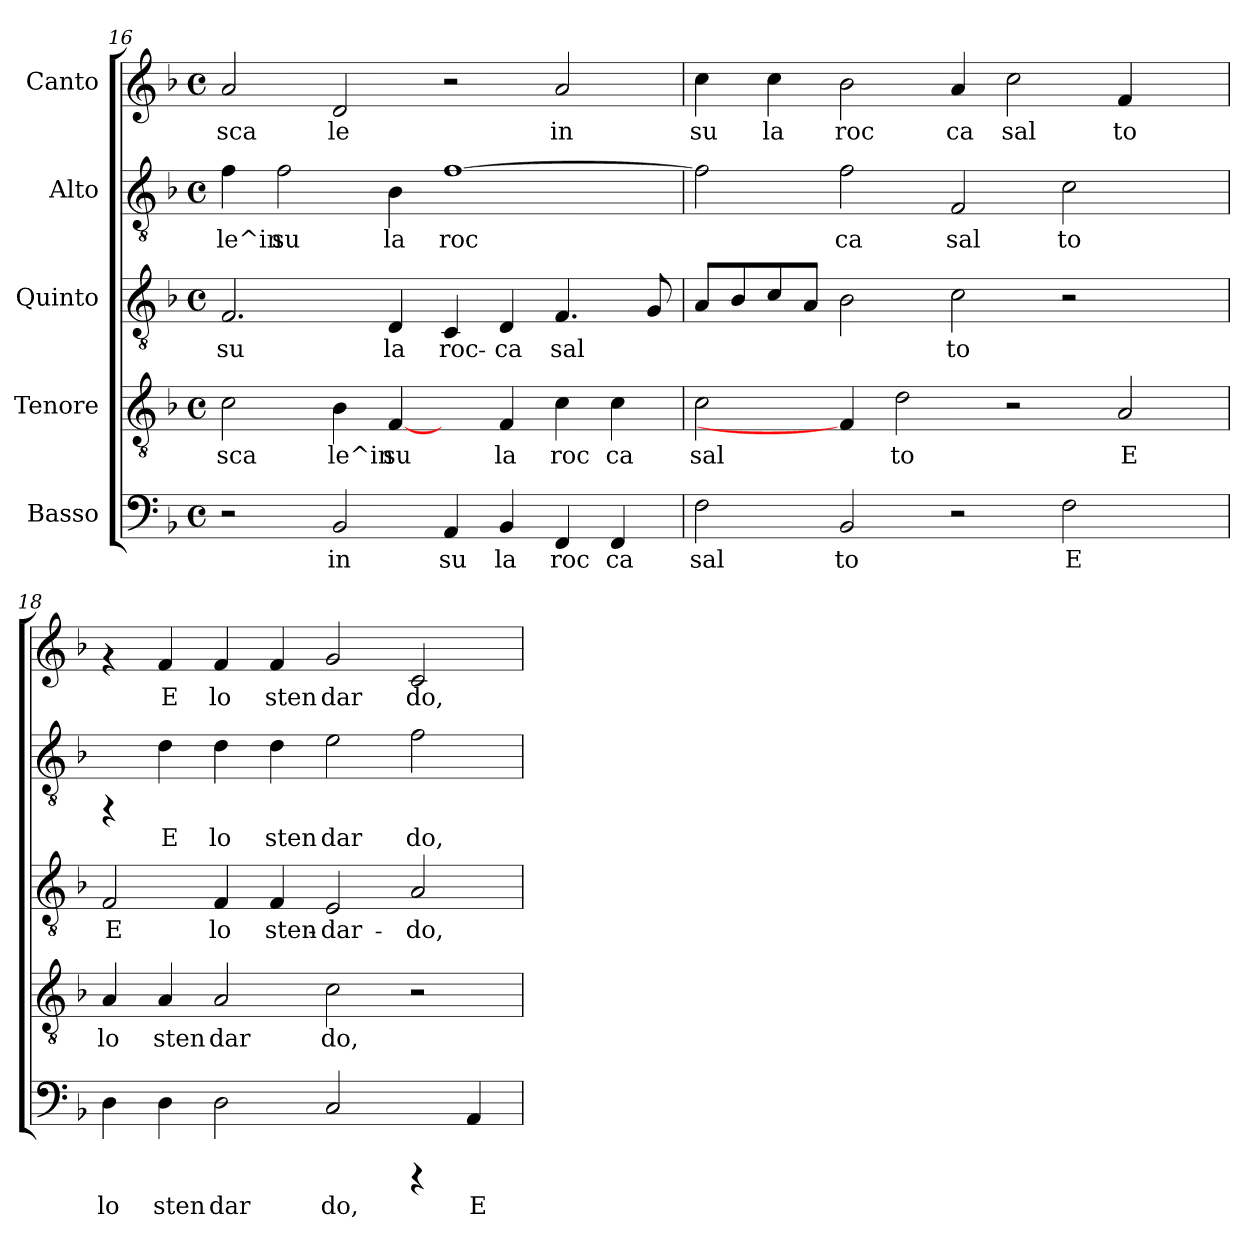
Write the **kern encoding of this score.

**kern	**text	**kern	**text	**kern	**text	**kern	**text	**kern	**text
*part5	*part5	*part4	*part4	*part3	*part3	*part2	*part2	*part1	*part1
*staff5	*staff5	*staff4	*staff4	*staff3	*staff3	*staff2	*staff2	*staff1	*staff1
*I"Basso	*	*I"Tenore	*	*I"Quinto	*	*I"Alto	*	*I"Canto	*
*clefF4	*	*clefGv2	*	*clefGv2	*	*clefGv2	*	*clefG2	*
*k[b-]	*	*k[b-]	*	*k[b-]	*	*k[b-]	*	*k[b-]	*
*F:	*	*F:	*	*F:	*	*F:	*	*F:	*
*M4/4	*	*M4/4	*	*M4/4	*	*M4/4	*	*M4/4	*
*met(c)	*	*met(c)	*	*met(c)	*	*met(c)	*	*met(c)	*
=16	=16	=16	=16	=16	=16	=16	=16	=16	=16
!	!	!	!LO:LY:b:cj	!	!LO:LY:b	!	!LO:LY:b:cj	!	!LO:LY:b:cj
2r	.	2c\	sca	2.F/	su	4f\	le^in	2a/	sca
!	!	!	!	!	!	!	!LO:LY:b:cj	!	!
.	.	.	.	.	.	2f\	su	.	.
!	!LO:LY:b:cj	!	!LO:LY:b:cj	!	!	!	!	!	!LO:LY:b:cj
2BB-/	in	4B-\	le^in	.	.	.	.	2d/	le
!	!	!	!LO:LY:b:cj	!	!LO:LY:b	!	!LO:LY:b:cj	!	!
.	.	[4F/	su	4D/	la	4B-\	la	.	.
!	!LO:LY:b:cj	!	!	!	!LO:LY:b	!	!LO:LY:b:cj	!	!
4AA/	su	4ryy	.	4C/	roc-	[>1f	roc	2r	.
!	!LO:LY:b:cj	!	!LO:LY:b:cj	!	!LO:LY:b	!	!	!	!
4BB-/	la	4F/	la	4D/	-ca	.	.	.	.
!	!LO:LY:b:cj	!	!LO:LY:b:cj	!	!LO:LY:b	!	!	!	!LO:LY:b:cj
4FF/	roc	4c\	roc	4.F/	sal-	.	.	2a/	in
!	!LO:LY:b:cj	!	!LO:LY:b:cj	!	!	!	!	!	!
4FF/	ca	4c\	ca	.	.	.	.	.	.
!	!	!	!	!	!LO:LY:b	!	!	!	!
.	.	.	.	8G/	--	.	.	.	.
=17	=17	=17	=17	=17	=17	=17	=17	=17	=17
!	!LO:LY:b:cj	!	!LO:LY:b:cj	!	!LO:LY:b	!	!LO:LY:b:cj	!	!LO:LY:b:cj
2F\	sal	2c\	sal	8A/L	--	2f\]	.	4cc\	su
!	!	!	!	!	!LO:LY:b	!	!	!	!
.	.	.	.	8B-/	--	.	.	.	.
!	!	!	!	!	!LO:LY:b	!	!	!	!LO:LY:b:cj
.	.	.	.	8c/	--	.	.	4cc\	la
!	!	!	!	!	!LO:LY:b	!	!	!	!
.	.	.	.	8A/J	--	.	.	.	.
!	!LO:LY:b:cj	!	!	!	!LO:LY:b	!	!LO:LY:b:cj	!	!LO:LY:b:cj
2BB-/	to	4F/]	.	2B-\	--	2f\	ca	2b-\	roc
!	!	!	!LO:LY:b:cj	!	!	!	!	!	!
.	.	2d\	to	.	.	.	.	.	.
!	!	!	!	!	!LO:LY:b	!	!LO:LY:b:cj	!	!LO:LY:b:cj
2r	.	.	.	2c\	-to	2F/	sal	4a/	ca
!	!	!	!	!	!	!	!	!	!LO:LY:b:cj
.	.	2r	.	.	.	.	.	2cc\	sal
!	!LO:LY:b:cj	!	!	!	!	!	!LO:LY:b:cj	!	!
2F\	E	.	.	2r	.	2c\	to	.	.
!	!	!	!LO:LY:b:cj	!	!	!	!	!	!LO:LY:b:cj
.	.	2A/	E	.	.	.	.	4f/	to
4ryy	.	.	.	4ryy	.	4ryy	.	4ryy	.
!!LO:LB:g=z
=18	=18	=18	=18	=18	=18	=18	=18	=18	=18
!	!LO:LY:b:cj	!	!LO:LY:b:cj	!	!LO:LY:b	!	!	!	!
4D\	lo	4A/	lo	2F/	E	4rFF	.	4rf	.
!	!LO:LY:b:cj	!	!LO:LY:b:cj	!	!	!	!LO:LY:b:cj	!	!LO:LY:b:cj
4D\	sten	4A/	sten	.	.	4d\	E	4f/	E
!	!LO:LY:b:cj	!	!LO:LY:b:cj	!	!LO:LY:b	!	!LO:LY:b:cj	!	!LO:LY:b:cj
2D\	dar	2A/	dar	4F/	lo	4d\	lo	4f/	lo
!	!	!	!	!	!LO:LY:b	!	!LO:LY:b:cj	!	!LO:LY:b:cj
.	.	.	.	4F/	sten-	4d\	sten	4f/	sten
!	!LO:LY:b:cj	!	!LO:LY:b:cj	!	!LO:LY:b	!	!LO:LY:b:cj	!	!LO:LY:b:cj
2C/	do,	2c\	do,	2E/	-dar-	2e\	dar	2g/	dar
!	!	!	!	!	!LO:LY:b	!	!LO:LY:b:cj	!	!LO:LY:b:cj
4rCCC	.	2r	.	2A/	-do,	2f\	do,	2c/	do,
!	!LO:LY:b:cj	!	!	!	!	!	!	!	!
4AA/	E	.	.	.	.	.	.	.	.
=	=	=	=	=	=	=	=	=	=
*-	*-	*-	*-	*-	*-	*-	*-	*-	*-
